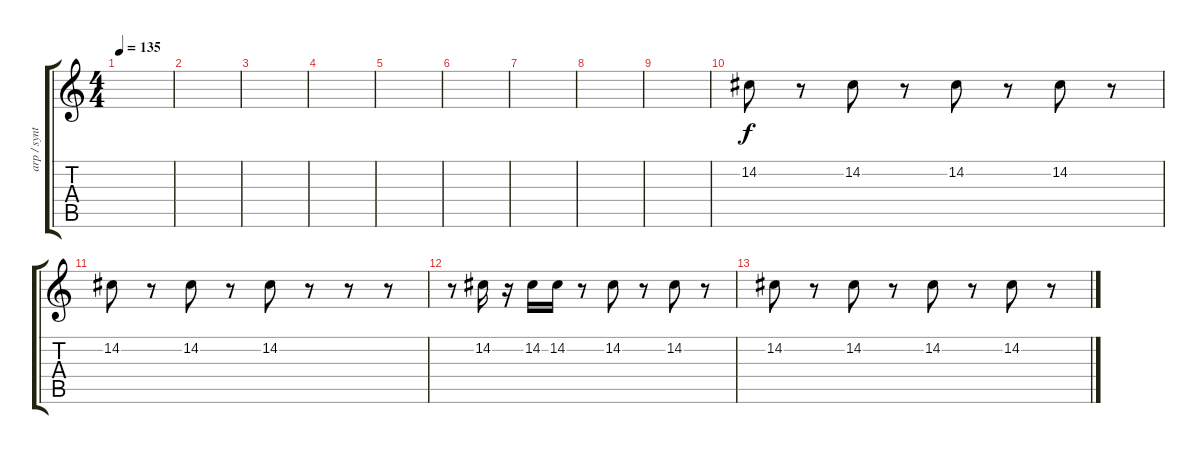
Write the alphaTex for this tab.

\track ("arp / synth / other" "arp / synt") {instrument lead2sawtooth}
\staff {score tabs}
\tuning (E4 B3 G3 D3 A2 E2) {hide}
\ts (4 4)
\tempo 135
\clef g2
\ks c
|
|
|
|
|
|
|
|
|
14.2.8 r.8 14.2.8 r.8 14.2.8 r.8 14.2.8 r.8 |
14.2.8 r.8 14.2.8 r.8 14.2.8 r.8 r.8 r.8 |
r.8 14.2.16 r.16 14.2.16 14.2.16 r.8 14.2.8 r.8 14.2.8 r.8 |
14.2.8 r.8 14.2.8 r.8 14.2.8 r.8 14.2.8 r.8
